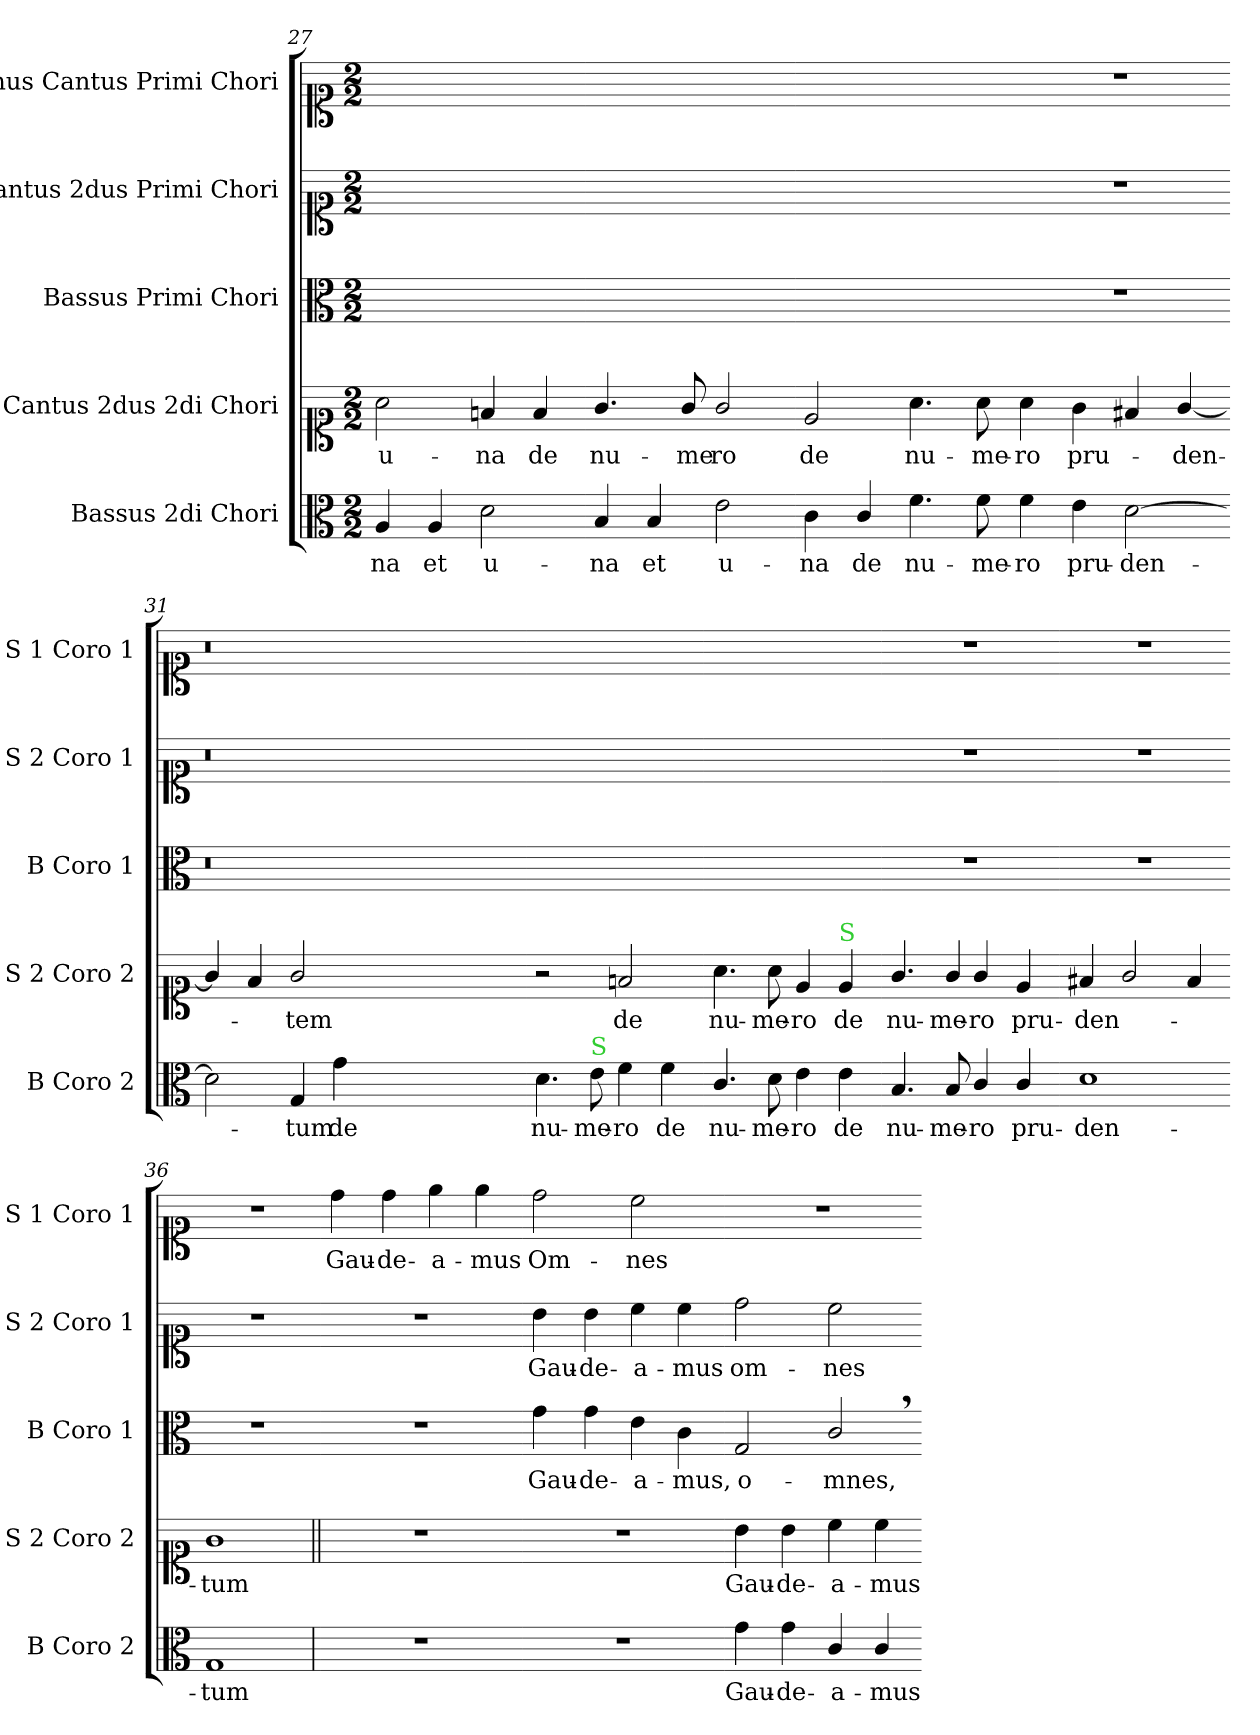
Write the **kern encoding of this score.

**kern	**text	**kern	**text	**kern	**text	**kern	**text	**kern	**text
*part5	*part5	*part4	*part4	*part3	*part3	*part2	*part2	*part1	*part1
*staff5	*staff5	*staff4	*staff4	*staff3	*staff3	*staff2	*staff2	*staff1	*staff1
*I"Bassus 2di Chori	*	*I"Cantus 2dus 2di Chori	*	*I"Bassus Primi Chori	*	*I"Cantus 2dus Primi Chori	*	*I"1mus Cantus Primi Chori	*
*I'B Coro 2	*	*I'S 2 Coro 2	*	*I'B Coro 1	*	*I'S 2 Coro 1	*	*I'S 1 Coro 1	*
*clefC3	*	*clefC1	*	*clefC3	*	*clefC1	*	*clefC1	*
*k[]	*	*k[]	*	*k[]	*	*k[]	*	*k[]	*
*M2/2	*	*M2/2	*	*M2/2	*	*M2/2	*	*M2/2	*
=27	=27	=27	=27	=27	=27	=27	=27	=27	=27
4A/	-na	2a\	u-	1ryy	.	1ryy	.	1ryy	.
4A/	et	.	.	.	.	.	.	.	.
2d\	u-	4fn/	-na	.	.	.	.	.	.
.	.	4f/	de	.	.	.	.	.	.
=28-	=28-	=28-	=28-	=28-	=28-	=28-	=28-	=28-	=28-
4B/	-na	4.g/	nu-	1ryy	.	1ryy	.	1ryy	.
4B/	et	.	.	.	.	.	.	.	.
.	.	8g/	-me-	.	.	.	.	.	.
2e\	u-	2g/	-ro	.	.	.	.	.	.
=29-	=29-	=29-	=29-	=29-	=29-	=29-	=29-	=29-	=29-
4c\	-na	2e/	de	1ryy	.	1ryy	.	1ryy	.
4c/	de	.	.	.	.	.	.	.	.
4.f\	nu-	4.a\	nu-	.	.	.	.	.	.
8f\	-me-	8a\	-me-	.	.	.	.	.	.
=30-	=30-	=30-	=30-	=30-	=30-	=30-	=30-	=30-	=30-
4f\	-ro	4a\	-ro	1r	.	1r	.	1r	.
4e\	pru-	4g\	pru-	.	.	.	.	.	.
[2d\	-den-	4f#X/	.	.	.	.	.	.	.
.	.	[4g/	-den-	.	.	.	.	.	.
=31-	=31-	=31-	=31-	=31-	=31-	=31-	=31-	=31-	=31-
2d\]	.	4g/]	.	0.r	.	0.r	.	0.r	.
.	.	4f#/	.	.	.	.	.	.	.
4G/	-tum	2g/	-tem	.	.	.	.	.	.
4g\	de	.	.	.	.	.	.	.	.
0ryy	.	0ryy	.	.	.	.	.	.	.
=32-	=32-	=32-	=32-	=32-	=32-	=32-	=32-	=32-	=32-
4.d\	nu-	2r	.	1ryy	.	1ryy	.	1ryy	.
!LO:TX:a:color=limegreen:t=S	!	!	!	!	!	!	!	!	!
8e\	-me-	.	.	.	.	.	.	.	.
4f\	-ro	2fn/	de	.	.	.	.	.	.
4f\	de	.	.	.	.	.	.	.	.
=33-	=33-	=33-	=33-	=33-	=33-	=33-	=33-	=33-	=33-
4.c/	nu-	4.a\	nu-	1ryy	.	1ryy	.	1ryy	.
8d\	-me-	8a\	-me-	.	.	.	.	.	.
4e\	-ro	4e/	-ro	.	.	.	.	.	.
!	!	!LO:TX:a:color=limegreen:t=S	!	!	!	!	!	!	!
4e\	de	4e/	de	.	.	.	.	.	.
=34-	=34-	=34-	=34-	=34-	=34-	=34-	=34-	=34-	=34-
4.B/	nu-	4.g/	nu-	1r	.	1r	.	1r	.
!	!	!LO:N:vis=4	!	!	!	!	!	!	!
8B/	-me-	8g/	-me-	.	.	.	.	.	.
4c/	-ro	4g/	-ro	.	.	.	.	.	.
4c/	pru-	4e/	pru-	.	.	.	.	.	.
=35-	=35-	=35-	=35-	=35-	=35-	=35-	=35-	=35-	=35-
1d\	-den-	4f#X/	-den-	1r	.	1r	.	1r	.
.	.	2g/	.	.	.	.	.	.	.
.	.	4f#/	.	.	.	.	.	.	.
=36-	=36-	=36-	=36-	=36-	=36-	=36-	=36-	=36-	=36-
1G/	-tum	1g\	-tum	1r	.	1r	.	1r	.
=37	=37	=37||	=37	=37||	=37	=37	=37	=37	=37
1r	.	1r	.	1r	.	1r	.	4dd\	Gau-
.	.	.	.	.	.	.	.	4dd\	-de-
.	.	.	.	.	.	.	.	4ee\	-a-
.	.	.	.	.	.	.	.	4ee\	-mus
=38-	=38-	=38-	=38-	=38-	=38-	=38-	=38-	=38-	=38-
1r	.	1r	.	4g\	Gau-	4b\	Gau-	2dd\	Om-
.	.	.	.	4g\	-de-	4b\	-de-	.	.
.	.	.	.	4e\	-a-	4cc\	-a-	2cc\	-nes
.	.	.	.	4c\	-mus,	4cc\	-mus	.	.
=39-	=39-	=39-	=39-	=39-	=39-	=39-	=39-	=39-	=39-
4g\	Gau-	4b\	Gau-	2G/	o-	2dd\	om-	1r	.
4g\	-de-	4b\	-de-	.	.	.	.	.	.
4c/	-a-	4cc\	-a-	2c,</	-mnes,	2cc\	-nes	.	.
4c/	-mus	4cc\	-mus	.	.	.	.	.	.
=-	=-	=-	=-	=-	=-	=-	=-	=-	=-
*-	*-	*-	*-	*-	*-	*-	*-	*-	*-
